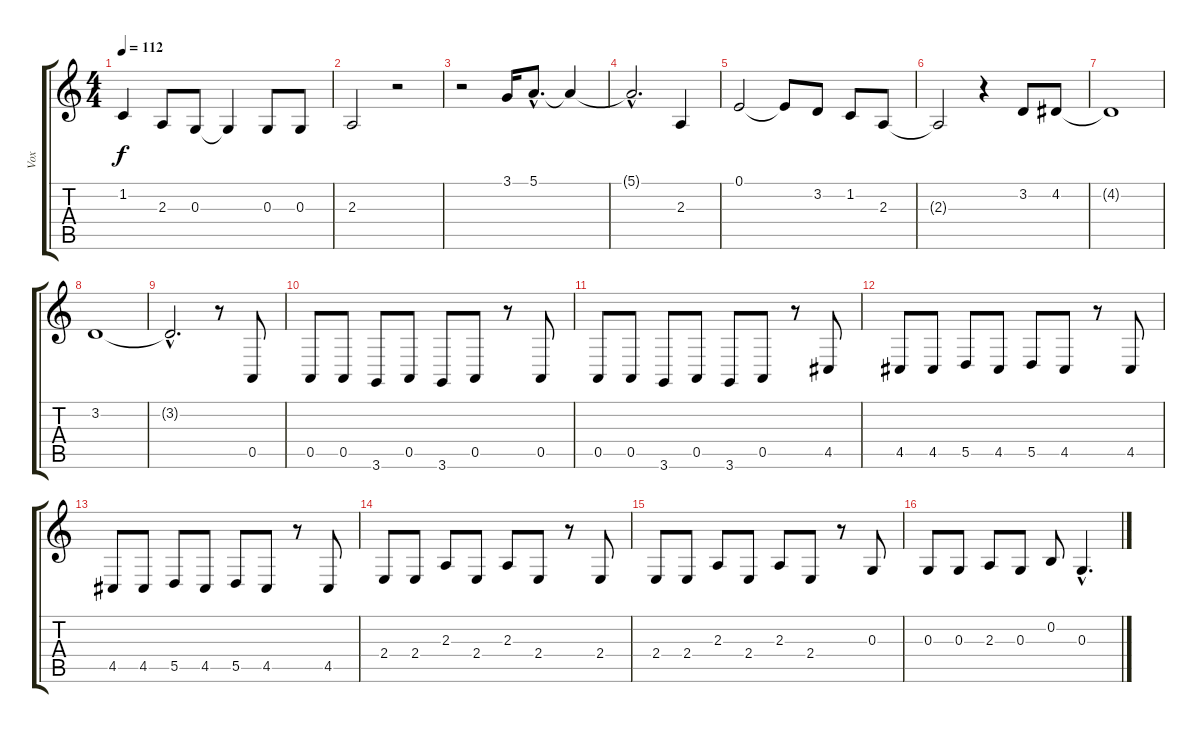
\track ("Vox" "Vox") {instrument tenorsax}
\staff {score tabs}
\tuning (E4 B3 G3 D3 A2 E2) {hide}
\ts (4 4)
\tempo 112
\clef g2
\ks c
1.2.4{dy f} 2.3.8 0.3.8 0.3{t}.4 0.3.8 0.3.8 |
2.3.2 r.2 |
r.2 3.1.16 5.1{hac}.8{d} 5.1{t}.4 |
5.1{hac t}.2{d} 2.3.4 |
0.1.2 0.1{t}.8 3.2.8 1.2.8 2.3.8 |
2.3{t}.2 r.4 3.2.8 4.2.8 |
4.2{t}.1 |
3.2.1 |
3.2{hac t}.2{d} r.8 0.5.8 |
0.5.8 0.5.8 3.6.8 0.5.8 3.6.8 0.5.8 r.8 0.5.8 |
0.5.8 0.5.8 3.6.8 0.5.8 3.6.8 0.5.8 r.8 4.5.8 |
4.5.8 4.5.8 5.5.8 4.5.8 5.5.8 4.5.8 r.8 4.5.8 |
4.5.8 4.5.8 5.5.8 4.5.8 5.5.8 4.5.8 r.8 4.5.8 |
2.4.8 2.4.8 2.3.8 2.4.8 2.3.8 2.4.8 r.8 2.4.8 |
2.4.8 2.4.8 2.3.8 2.4.8 2.3.8 2.4.8 r.8 0.3.8 |
0.3.8 0.3.8 2.3.8 0.3.8 0.2.8 0.3{hac}.4{d}
